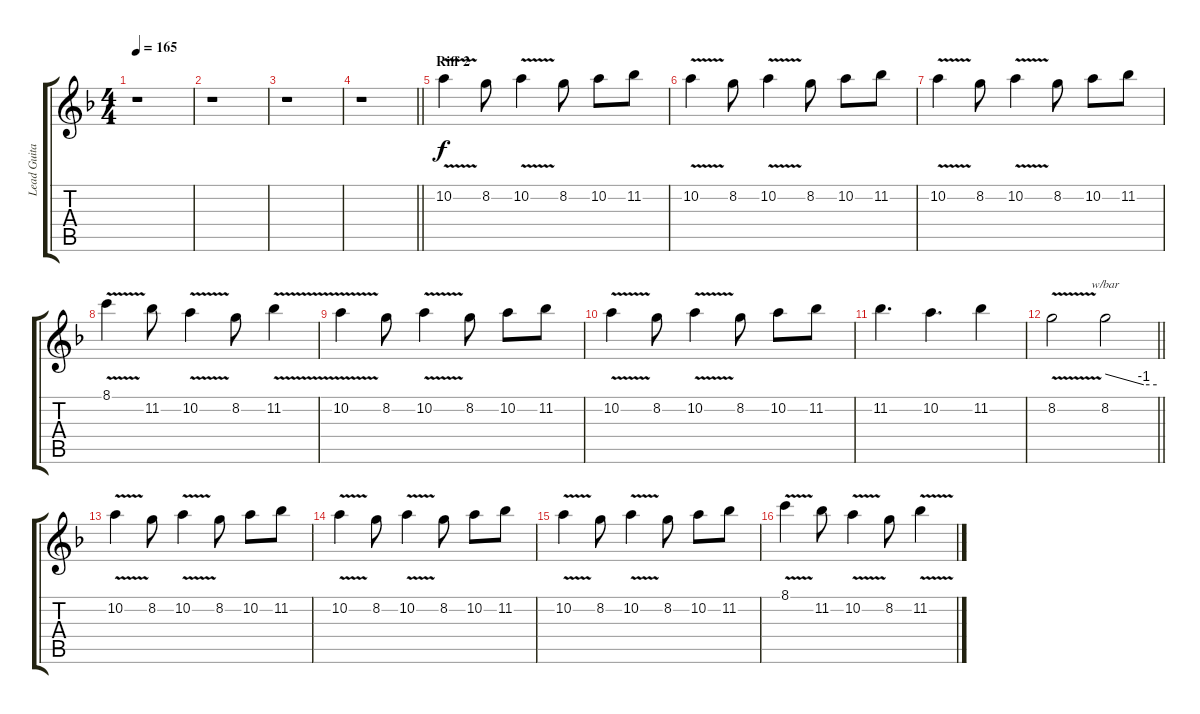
\track ("Lead Guitar 1: Patrick Juhàsz" "Lead Guita") {instrument overdrivenguitar}
\staff {score tabs}
\tuning (E4 B3 G3 D3 A2 E2) {hide}
\ts (4 4)
\tempo 165
\clef g2
\ks dminor
r.1{dy f} |
r.1 |
r.1 |
\barLineRight lightlight
r.1 |
\section ("" "Riff 2")
10.2{v}.4 8.2.8 10.2{v}.4 8.2.8 10.2.8 11.2.8 |
10.2{v}.4 8.2.8 10.2{v}.4 8.2.8 10.2.8 11.2.8 |
10.2{v}.4 8.2.8 10.2{v}.4 8.2.8 10.2.8 11.2.8 |
8.1{v}.4 11.2.8 10.2{v}.4 8.2.8 11.2{v}.4 |
10.2{v}.4 8.2.8 10.2{v}.4 8.2.8 10.2.8 11.2.8 |
10.2{v}.4 8.2.8 10.2{v}.4 8.2.8 10.2.8 11.2.8 |
11.2.4{d} 10.2.4{d} 11.2.4 |
\barLineRight lightlight
8.2{v}.2 8.2.2{tbe (custom default 0 0 45 -4 60 -4)} |
10.2{v}.4 8.2.8 10.2{v}.4 8.2.8 10.2.8 11.2.8 |
10.2{v}.4 8.2.8 10.2{v}.4 8.2.8 10.2.8 11.2.8 |
10.2{v}.4 8.2.8 10.2{v}.4 8.2.8 10.2.8 11.2.8 |
8.1{v}.4 11.2.8 10.2{v}.4 8.2.8 11.2{v}.4
